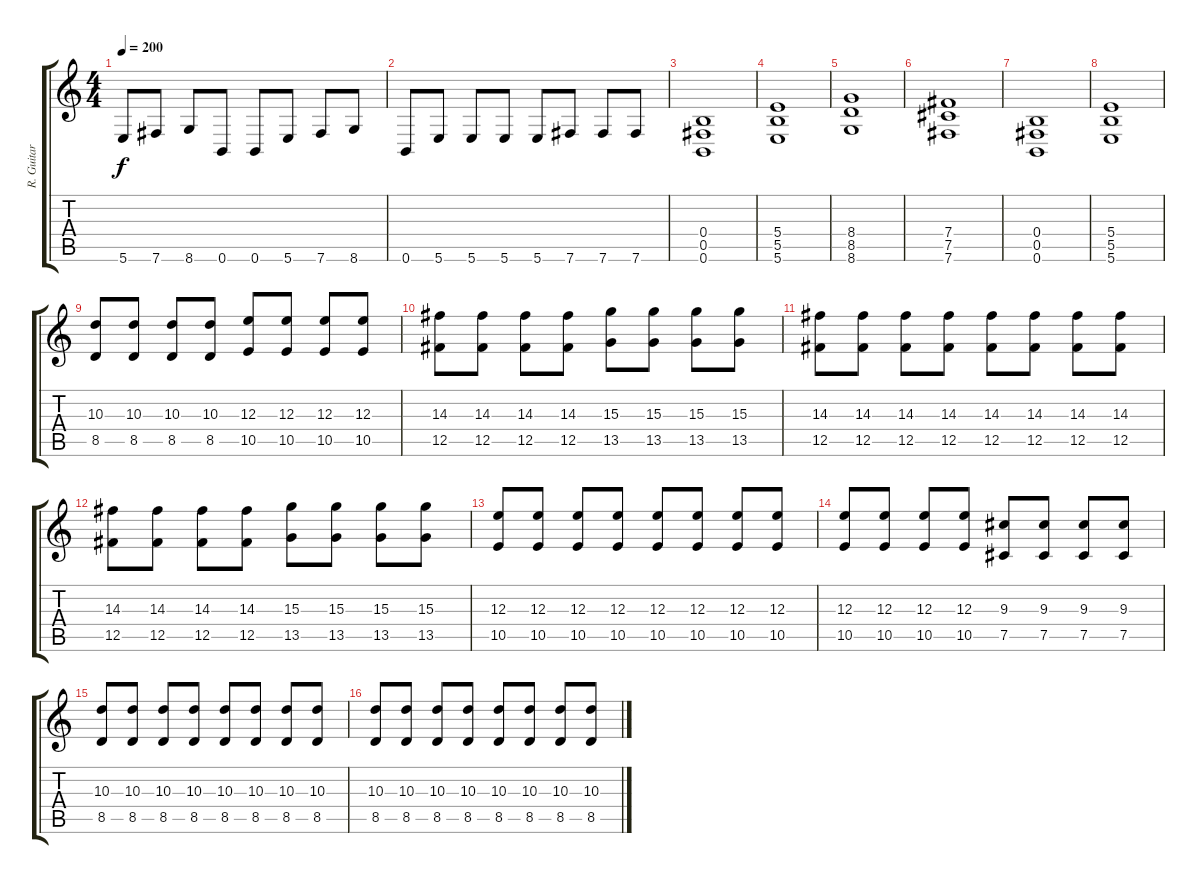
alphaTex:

\track ("R. Guitar" "R. Guitar") {instrument distortionguitar}
\staff {score tabs}
\tuning (Db4 Ab3 E3 B2 Gb2 B1) {hide}
\ts (4 4)
\tempo 200
\clef g2
\ks c
5.6.8{dy f} 7.6.8 8.6.8 0.6.8 0.6.8 5.6.8 7.6.8 8.6.8 |
0.6.8 5.6.8 5.6.8 5.6.8 5.6.8 7.6.8 7.6.8 7.6.8 |
(0.4 0.5 0.6).1 |
(5.4 5.5 5.6).1 |
(8.4 8.5 8.6).1 |
(7.4 7.5 7.6).1 |
(0.4 0.5 0.6).1 |
(5.4 5.5 5.6).1 |
(10.3 8.5).8 (10.3 8.5).8 (10.3 8.5).8 (10.3 8.5).8 (12.3 10.5).8 (12.3 10.5).8 (12.3 10.5).8 (12.3 10.5).8 |
(14.3 12.5).8 (14.3 12.5).8 (14.3 12.5).8 (14.3 12.5).8 (15.3 13.5).8 (15.3 13.5).8 (15.3 13.5).8 (15.3 13.5).8 |
(14.3 12.5).8 (14.3 12.5).8 (14.3 12.5).8 (14.3 12.5).8 (14.3 12.5).8 (14.3 12.5).8 (14.3 12.5).8 (14.3 12.5).8 |
(14.3 12.5).8 (14.3 12.5).8 (14.3 12.5).8 (14.3 12.5).8 (15.3 13.5).8 (15.3 13.5).8 (15.3 13.5).8 (15.3 13.5).8 |
(12.3 10.5).8 (12.3 10.5).8 (12.3 10.5).8 (12.3 10.5).8 (12.3 10.5).8 (12.3 10.5).8 (12.3 10.5).8 (12.3 10.5).8 |
(12.3 10.5).8 (12.3 10.5).8 (12.3 10.5).8 (12.3 10.5).8 (9.3 7.5).8 (9.3 7.5).8 (9.3 7.5).8 (9.3 7.5).8 |
(10.3 8.5).8 (10.3 8.5).8 (10.3 8.5).8 (10.3 8.5).8 (10.3 8.5).8 (10.3 8.5).8 (10.3 8.5).8 (10.3 8.5).8 |
(10.3 8.5).8 (10.3 8.5).8 (10.3 8.5).8 (10.3 8.5).8 (10.3 8.5).8 (10.3 8.5).8 (10.3 8.5).8 (10.3 8.5).8
